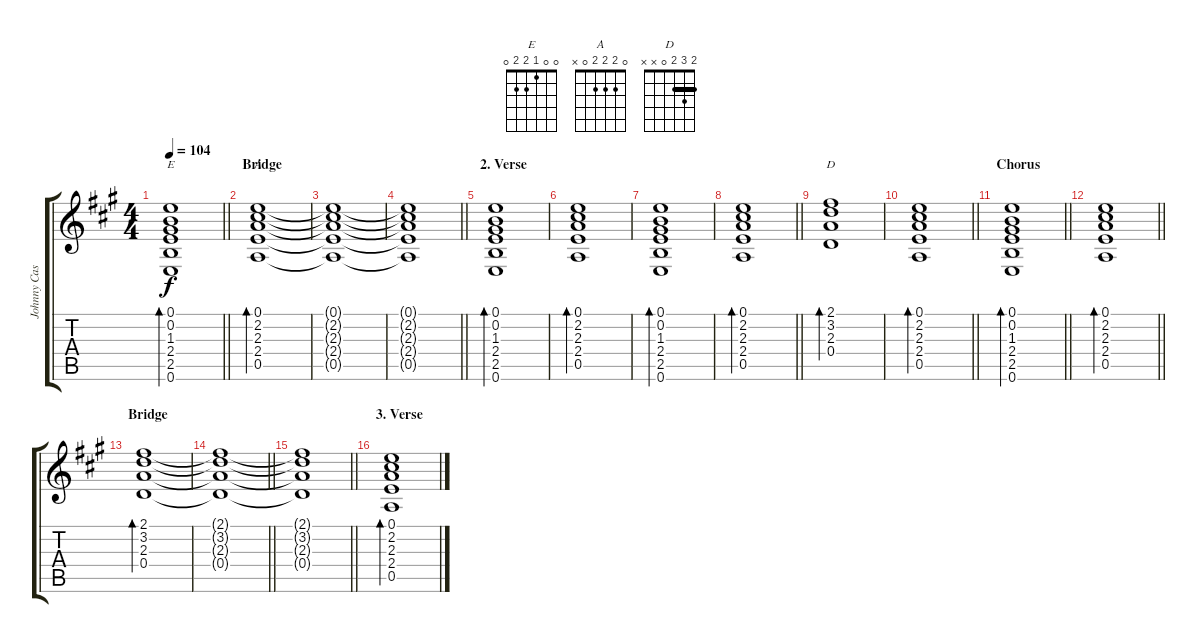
\track ("Johnny Cash (Rhythm)" "Johnny Cas") {instrument acousticguitarsteel}
\staff {score tabs}
\tuning (E4 B3 G3 D3 A2 E2) {hide}
\chord ("E" 0 0 1 2 2 0)
\chord ("A" 0 2 2 2 0 x)
\chord ("D" 2 3 2 0 x x) {barre 2}
\ts (4 4)
\tempo 104
\clef g2
\barLineRight lightlight
\ks a
(0.1 0.2 1.3 2.4 2.5 0.6).1{bd 60 ch "E" dy f} |
\section ("" "Bridge")
(0.1 2.2 2.3 2.4 0.5).1{bd 60 ch "A"} |
(0.1{t} 2.2{t} 2.3{t} 2.4{t} 0.5{t}).1 |
\barLineRight lightlight
(0.1{t} 2.2{t} 2.3{t} 2.4{t} 0.5{t}).1 |
\section ("" "2. Verse")
(0.1 0.2 1.3 2.4 2.5 0.6).1{bd 60} |
(0.1 2.2 2.3 2.4 0.5).1{bd 60} |
(0.1 0.2 1.3 2.4 2.5 0.6).1{bd 60} |
\barLineRight lightlight
(0.1 2.2 2.3 2.4 0.5).1{bd 60} |
(2.1 3.2 2.3 0.4).1{bd 60 ch "D"} |
\barLineRight lightlight
(0.1 2.2 2.3 2.4 0.5).1{bd 60} |
\section ("" "Chorus")
\barLineRight lightlight
(0.1 0.2 1.3 2.4 2.5 0.6).1{bd 60} |
\barLineRight lightlight
(0.1 2.2 2.3 2.4 0.5).1{bd 60} |
\section ("" "Bridge")
(2.1 3.2 2.3 0.4).1{bd 60} |
\barLineRight lightlight
(2.1{t} 3.2{t} 2.3{t} 0.4{t}).1 |
\barLineRight lightlight
(2.1{t} 3.2{t} 2.3{t} 0.4{t}).1 |
\section ("" "3. Verse")
(0.1 2.2 2.3 2.4 0.5).1{bd 60}
